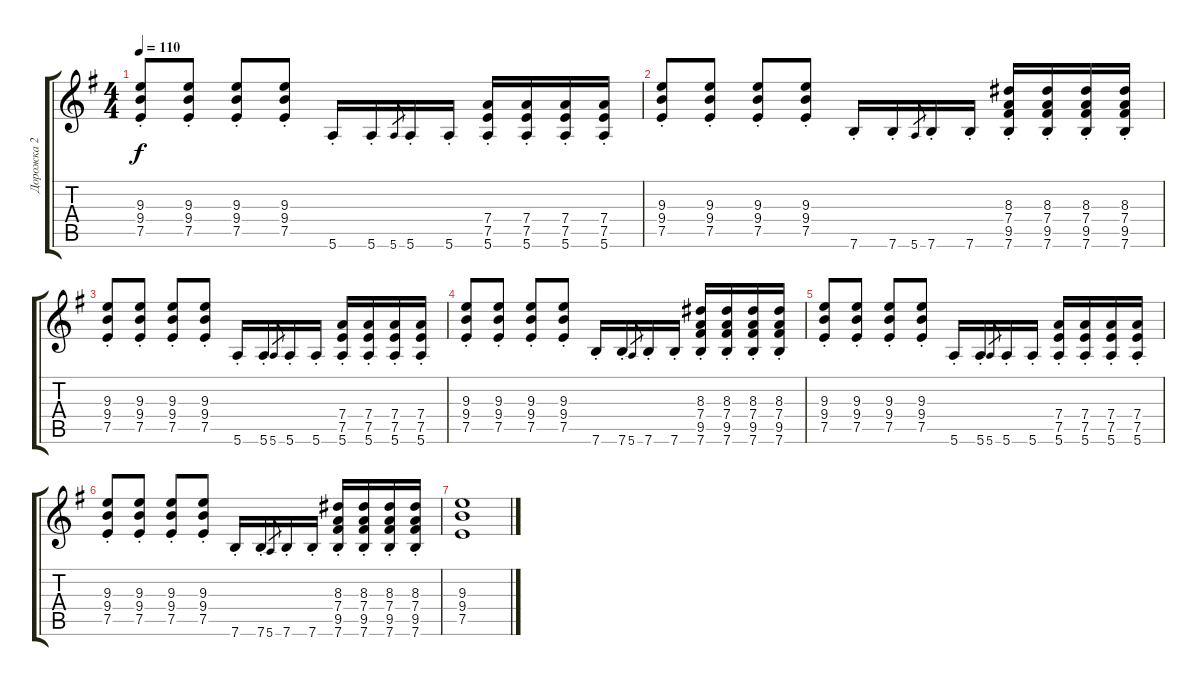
\track ("Дорожка 2" "Дорожка 2") {instrument acousticguitarnylon}
\staff {score tabs}
\tuning (E4 B3 G3 D3 A2 E2) {hide}
\ts (4 4)
\tempo 110
\clef g2
\ks eminor
(9.3{st} 9.4{st} 7.5{st}).8{dy f} (9.3{st} 9.4{st} 7.5{st}).8 (9.3{st} 9.4{st} 7.5{st}).8 (9.3{st} 9.4{st} 7.5{st}).8 5.6{st}.16 5.6{st}.16 5.6.8{gr} 5.6{st}.16 5.6{st}.16 (7.4{st} 7.5{st} 5.6{st}).16 (7.4{st} 7.5{st} 5.6{st}).16 (7.4{st} 7.5{st} 5.6{st}).16 (7.4{st} 7.5{st} 5.6{st}).16 |
(9.3{st} 9.4{st} 7.5{st}).8 (9.3{st} 9.4{st} 7.5{st}).8 (9.3{st} 9.4{st} 7.5{st}).8 (9.3{st} 9.4{st} 7.5{st}).8 7.6{st}.16 7.6{st}.16 5.6.8{gr} 7.6{st}.16 7.6{st}.16 (8.3{st} 7.4{st} 9.5{st} 7.6{st}).16 (8.3{st} 7.4{st} 9.5{st} 7.6{st}).16 (8.3{st} 7.4{st} 9.5{st} 7.6{st}).16 (8.3{st} 7.4{st} 9.5{st} 7.6{st}).16 |
(9.3{st} 9.4{st} 7.5{st}).8 (9.3{st} 9.4{st} 7.5{st}).8 (9.3{st} 9.4{st} 7.5{st}).8 (9.3{st} 9.4{st} 7.5{st}).8 5.6{st}.16 5.6{st}.16 5.6.8{gr} 5.6{st}.16 5.6{st}.16 (7.4{st} 7.5{st} 5.6{st}).16 (7.4{st} 7.5{st} 5.6{st}).16 (7.4{st} 7.5{st} 5.6{st}).16 (7.4{st} 7.5{st} 5.6{st}).16 |
(9.3{st} 9.4{st} 7.5{st}).8 (9.3{st} 9.4{st} 7.5{st}).8 (9.3{st} 9.4{st} 7.5{st}).8 (9.3{st} 9.4{st} 7.5{st}).8 7.6{st}.16 7.6{st}.16 5.6.8{gr} 7.6{st}.16 7.6{st}.16 (8.3{st} 7.4{st} 9.5{st} 7.6{st}).16 (8.3{st} 7.4{st} 9.5{st} 7.6{st}).16 (8.3{st} 7.4{st} 9.5{st} 7.6{st}).16 (8.3{st} 7.4{st} 9.5{st} 7.6{st}).16 |
(9.3{st} 9.4{st} 7.5{st}).8 (9.3{st} 9.4{st} 7.5{st}).8 (9.3{st} 9.4{st} 7.5{st}).8 (9.3{st} 9.4{st} 7.5{st}).8 5.6{st}.16 5.6{st}.16 5.6.8{gr} 5.6{st}.16 5.6{st}.16 (7.4{st} 7.5{st} 5.6{st}).16 (7.4{st} 7.5{st} 5.6{st}).16 (7.4{st} 7.5{st} 5.6{st}).16 (7.4{st} 7.5{st} 5.6{st}).16 |
(9.3{st} 9.4{st} 7.5{st}).8 (9.3{st} 9.4{st} 7.5{st}).8 (9.3{st} 9.4{st} 7.5{st}).8 (9.3{st} 9.4{st} 7.5{st}).8 7.6{st}.16 7.6{st}.16 5.6.8{gr} 7.6{st}.16 7.6{st}.16 (8.3{st} 7.4{st} 9.5{st} 7.6{st}).16 (8.3{st} 7.4{st} 9.5{st} 7.6{st}).16 (8.3{st} 7.4{st} 9.5{st} 7.6{st}).16 (8.3{st} 7.4{st} 9.5{st} 7.6{st}).16 |
(9.3 9.4 7.5).1
